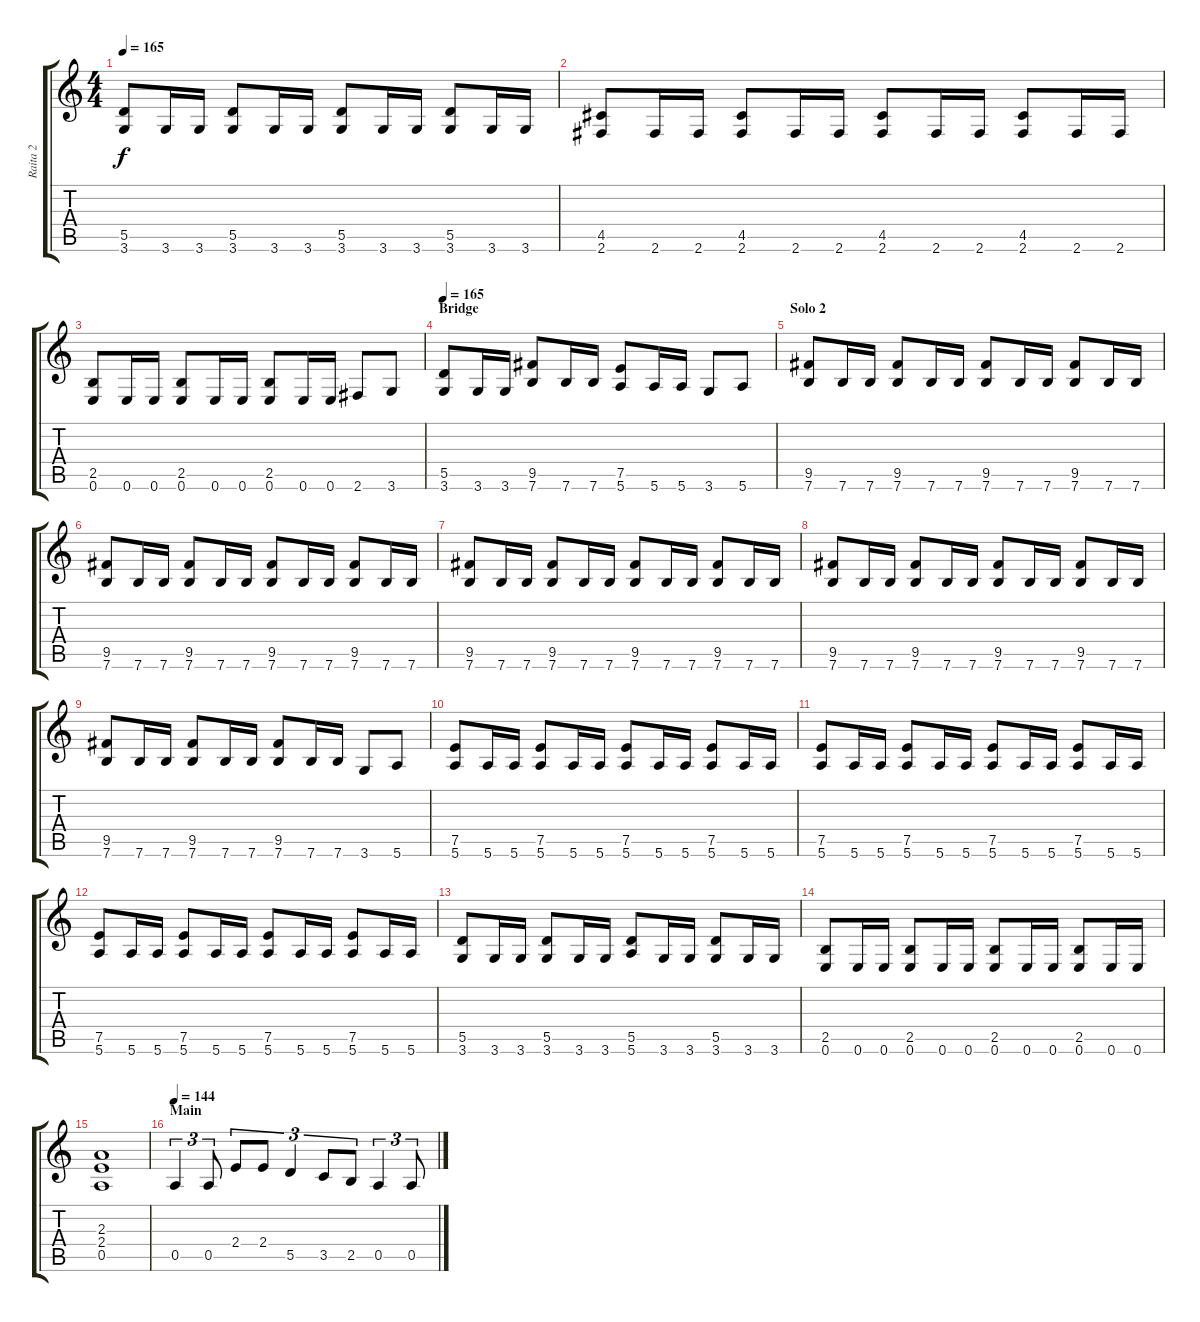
\track ("Raita 2" "Raita 2") {instrument fretlessbass}
\staff {score tabs}
\tuning (E4 B3 G3 D3 A2 E2) {hide}
\ts (4 4)
\tempo 165
\clef g2
\ks c
(5.5 3.6).8{dy f} 3.6.16 3.6.16 (5.5 3.6).8 3.6.16 3.6.16 (5.5 3.6).8 3.6.16 3.6.16 (5.5 3.6).8 3.6.16 3.6.16 |
(4.5 2.6).8 2.6.16 2.6.16 (4.5 2.6).8 2.6.16 2.6.16 (4.5 2.6).8 2.6.16 2.6.16 (4.5 2.6).8 2.6.16 2.6.16 |
(2.5 0.6).8 0.6.16 0.6.16 (2.5 0.6).8 0.6.16 0.6.16 (2.5 0.6).8 0.6.16 0.6.16 2.6.8 3.6.8 |
\section ("" "Bridge")
\tempo 165
(5.5 3.6).8 3.6.16 3.6.16 (9.5 7.6).8 7.6.16 7.6.16 (7.5 5.6).8 5.6.16 5.6.16 3.6.8 5.6.8 |
\section ("" "Solo 2")
(9.5 7.6).8 7.6.16 7.6.16 (9.5 7.6).8 7.6.16 7.6.16 (9.5 7.6).8 7.6.16 7.6.16 (9.5 7.6).8 7.6.16 7.6.16 |
(9.5 7.6).8 7.6.16 7.6.16 (9.5 7.6).8 7.6.16 7.6.16 (9.5 7.6).8 7.6.16 7.6.16 (9.5 7.6).8 7.6.16 7.6.16 |
(9.5 7.6).8 7.6.16 7.6.16 (9.5 7.6).8 7.6.16 7.6.16 (9.5 7.6).8 7.6.16 7.6.16 (9.5 7.6).8 7.6.16 7.6.16 |
(9.5 7.6).8 7.6.16 7.6.16 (9.5 7.6).8 7.6.16 7.6.16 (9.5 7.6).8 7.6.16 7.6.16 (9.5 7.6).8 7.6.16 7.6.16 |
(9.5 7.6).8 7.6.16 7.6.16 (9.5 7.6).8 7.6.16 7.6.16 (9.5 7.6).8 7.6.16 7.6.16 3.6.8 5.6.8 |
(7.5 5.6).8 5.6.16 5.6.16 (7.5 5.6).8 5.6.16 5.6.16 (7.5 5.6).8 5.6.16 5.6.16 (7.5 5.6).8 5.6.16 5.6.16 |
(7.5 5.6).8 5.6.16 5.6.16 (7.5 5.6).8 5.6.16 5.6.16 (7.5 5.6).8 5.6.16 5.6.16 (7.5 5.6).8 5.6.16 5.6.16 |
(7.5 5.6).8 5.6.16 5.6.16 (7.5 5.6).8 5.6.16 5.6.16 (7.5 5.6).8 5.6.16 5.6.16 (7.5 5.6).8 5.6.16 5.6.16 |
(5.5 3.6).8 3.6.16 3.6.16 (5.5 3.6).8 3.6.16 3.6.16 (5.5 5.6).8 3.6.16 3.6.16 (5.5 3.6).8 3.6.16 3.6.16 |
(2.5 0.6).8 0.6.16 0.6.16 (2.5 0.6).8 0.6.16 0.6.16 (2.5 0.6).8 0.6.16 0.6.16 (2.5 0.6).8 0.6.16 0.6.16 |
(2.3 2.4 0.5).1 |
\section ("" "Main")
\tempo 144
0.5.4{tu (3 2)} 0.5.8{tu (3 2)} 2.4.8{tu (3 2)} 2.4.8{tu (3 2)} 5.5.4{tu (3 2)} 3.5.8{tu (3 2)} 2.5.8{tu (3 2)} 0.5.4{tu (3 2)} 0.5.8{tu (3 2)}
